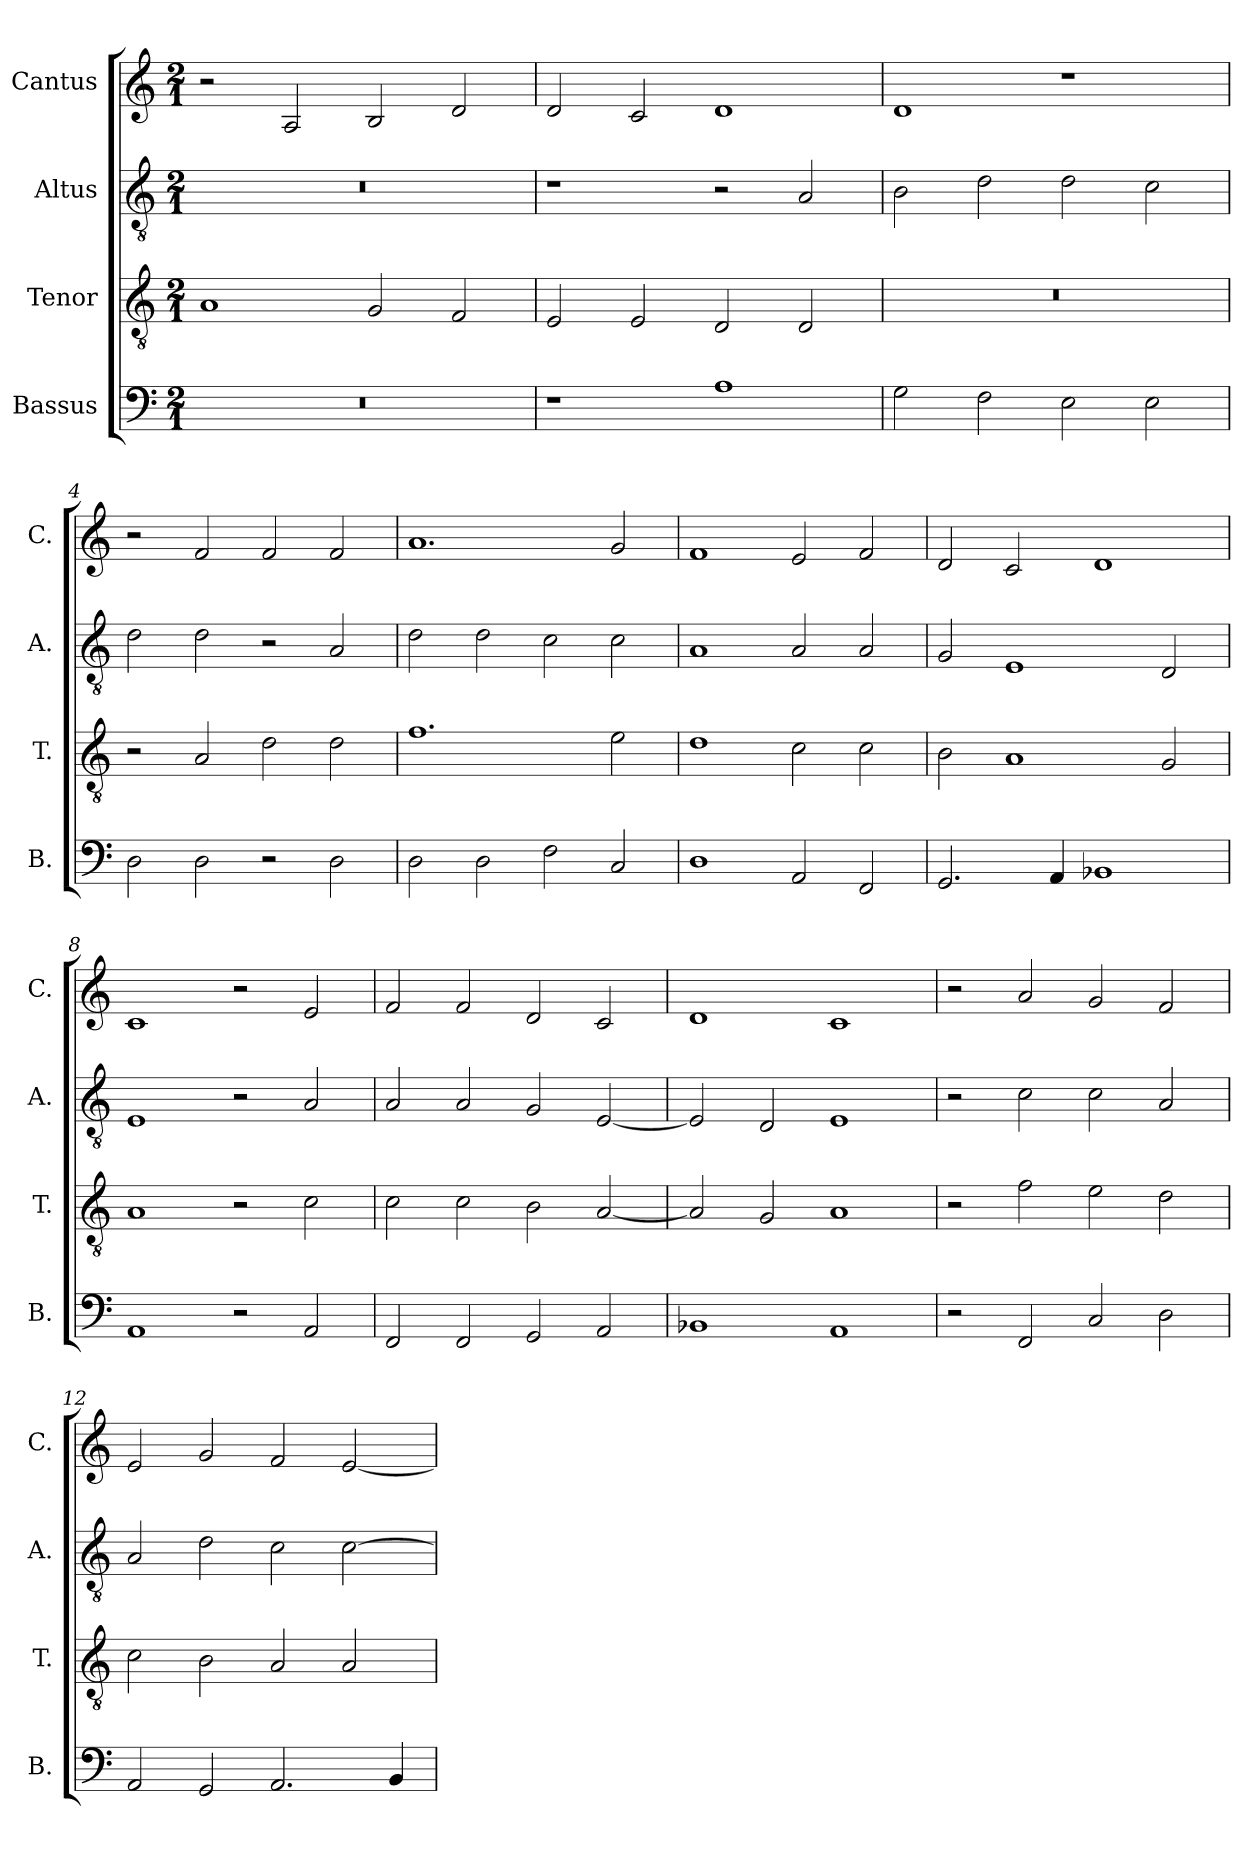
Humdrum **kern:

**kern	**kern	**kern	**kern
*part4	*part3	*part2	*part1
*staff4	*staff3	*staff2	*staff1
*I"Bassus	*I"Tenor	*I"Altus	*I"Cantus
*I'B.	*I'T.	*I'A.	*I'C.
*clefF4	*clefGv2	*clefGv2	*clefG2
*k[]	*k[]	*k[]	*k[]
*M2/1	*M2/1	*M2/1	*M2/1
*MM320	*MM320	*MM320	*MM320
=1	=1	=1	=1
0r	1A	0r	2r
.	.	.	2A/
.	2G/	.	2B/
.	2F/	.	2d/
=2	=2	=2	=2
1r	2E/	1r	2d/
.	2E/	.	2c/
1A	2D/	2r	1d
.	2D/	2A/	.
=3	=3	=3	=3
2G\	0r	2B\	1d
2F\	.	2d\	.
2E\	.	2d\	1r
2E\	.	2c\	.
=4	=4	=4	=4
2D\	2r	2d\	2r
2D\	2A/	2d\	2f/
2r	2d\	2r	2f/
2D\	2d\	2A/	2f/
=5	=5	=5	=5
2D\	1.f	2d\	1.a
2D\	.	2d\	.
2F\	.	2c\	.
2C/	2e\	2c\	2g/
=6	=6	=6	=6
1D	1d	1A	1f
2AA/	2c\	2A/	2e/
2FF/	2c\	2A/	2f/
=7	=7	=7	=7
2.GG/	2B\	2G/	2d/
.	1A	1E	2c/
4AA/	.	.	.
1BB-X	.	.	1d
.	2G/	2D/	.
!!LO:LB:g=z
=8	=8	=8	=8
1AA	1A	1E	1c
2r	2r	2r	2r
2AA/	2c\	2A/	2e/
=9	=9	=9	=9
2FF/	2c\	2A/	2f/
2FF/	2c\	2A/	2f/
2GG/	2B\	2G/	2d/
2AA/	[2A/	[2E/	2c/
=10	=10	=10	=10
1BB-X	2A/]	2E/]	1d
.	2G/	2D/	.
1AA	1A	1E	1c
=11	=11	=11	=11
2r	2r	2r	2r
2FF/	2f\	2c\	2a/
2C/	2e\	2c\	2g/
2D\	2d\	2A/	2f/
=12	=12	=12	=12
2AA/	2c\	2A/	2e/
2GG/	2B\	2d\	2g/
2.AA/	2A/	2c\	2f/
.	2A/	[2c\	[2e/
4BB/	.	.	.
=	=	=	=
*-	*-	*-	*-
